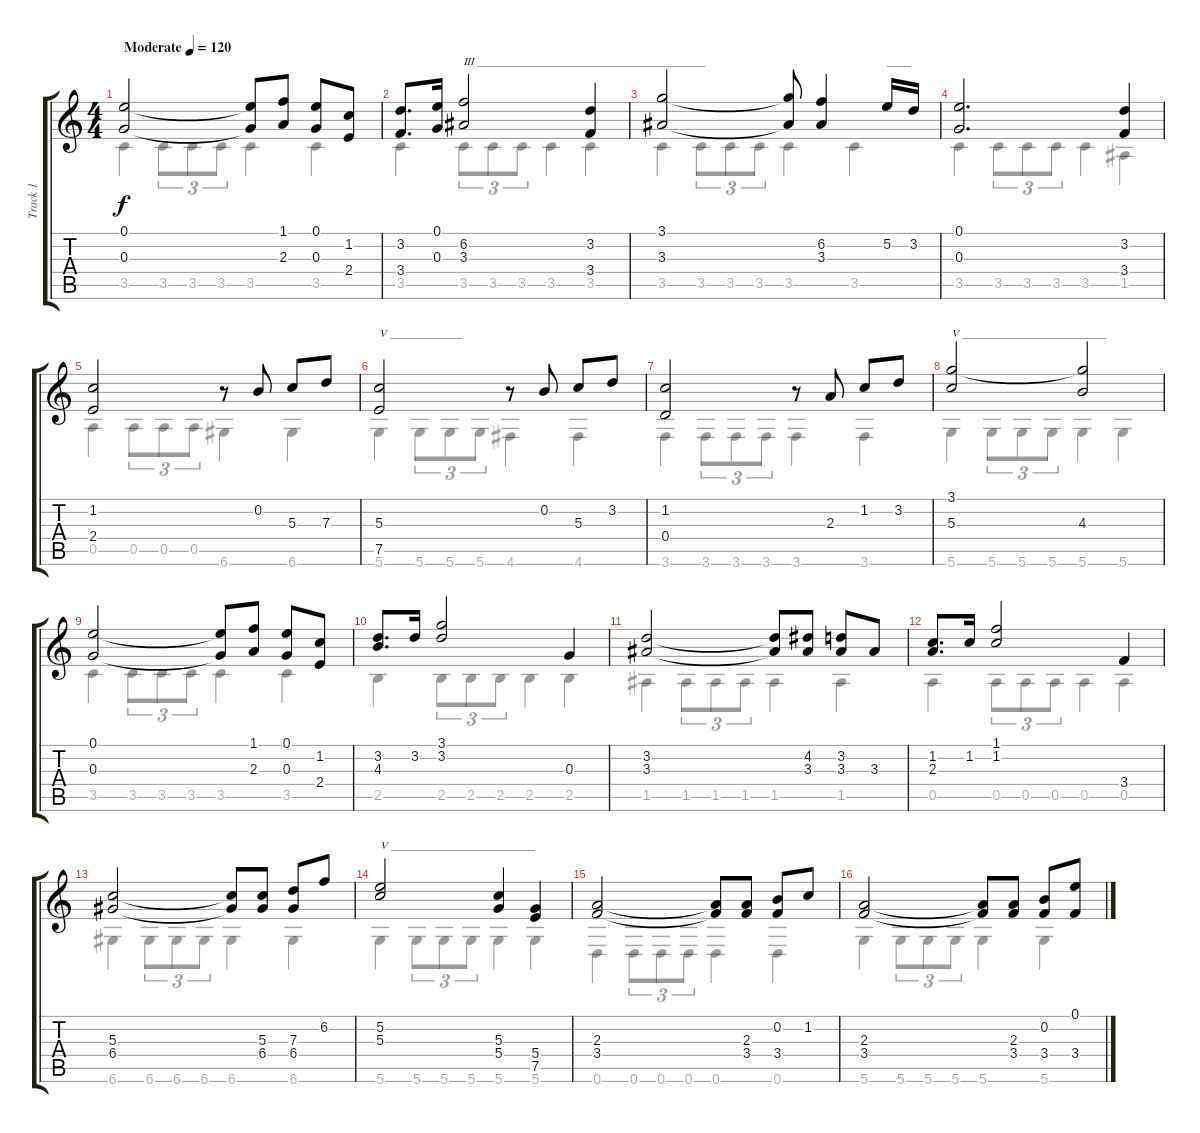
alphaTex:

\track ("Track 1" "Track 1") {instrument acousticguitarsteel}
\staff {score tabs}
\tuning (E4 B3 G3 D3 A2 D2) {hide}
\voice
\ts (4 4)
\tempo (120 "Moderate")
\clef g2
\ks c
(0.1 0.3).2{dy f instrument acousticguitarsteel} (0.1{t} 0.3{t}).8 (1.1 2.3).8 (0.1 0.3).8 (1.2 2.4).8 |
(3.2 3.4).8{d} (0.1 0.3).16 (6.2 3.3).2{txt "III ______________________________________"} (3.2 3.4).4 |
(3.1 3.3).2 (3.1{t} 3.3{t}).8 (6.2 3.3).4 5.2.16{txt "____"} 3.2.16 |
(0.1 0.3).2{d} (3.2 3.4).4 |
(1.2 2.4).2 r.8 0.2.8 5.3.8 7.3.8 |
(5.3 7.5).2{txt "V ____________"} r.8 0.2.8 5.3.8 3.2.8 |
(1.2 0.4).2 r.8 2.3.8 1.2.8 3.2.8 |
(3.1 5.3).2{txt "V ________________________"} (3.1{t} 4.3).2 |
(0.1 0.3).2 (0.1{t} 0.3{t}).8 (1.1 2.3).8 (0.1 0.3).8 (1.2 2.4).8 |
(3.2 4.3).8{d} 3.2.16 (3.1 3.2).2 0.3.4 |
(3.2 3.3).2 (3.2{t} 3.3{t}).8 (4.2 3.3).8 (3.2 3.3).8 3.3.8 |
(1.2 2.3).8{d} 1.2.16 (1.1 1.2).2 3.4.4 |
(5.3 6.4).2 (5.3{t} 6.4{t}).8 (5.3 6.4).8 (7.3 6.4).8 6.2.8 |
(5.2 5.3).2{txt "V ________________________"} (5.3 5.4).4 (5.4 7.5).4 |
(2.3 3.4).2 (2.3{t} 3.4{t}).8 (2.3 3.4).8 (0.2 3.4).8 1.2.8 |
(2.3 3.4).2 (2.3{t} 3.4{t}).8 (2.3 3.4).8 (0.2 3.4).8 (0.1 3.4).8
\voice
\clef g2
\ottava regular
\simile none
\ks c
3.5.4{dy f} 3.5.8{tu (3 2)} 3.5.8{tu (3 2)} 3.5.8{tu (3 2)} 3.5.4 3.5.4 |
3.5.4 3.5.8{tu (3 2)} 3.5.8{tu (3 2)} 3.5.8{tu (3 2)} 3.5.4 3.5.4 |
3.5.4 3.5.8{tu (3 2)} 3.5.8{tu (3 2)} 3.5.8{tu (3 2)} 3.5.4 3.5.4 |
3.5.4 3.5.8{tu (3 2)} 3.5.8{tu (3 2)} 3.5.8{tu (3 2)} 3.5.4 1.5.4 |
0.5.4 0.5.8{tu (3 2)} 0.5.8{tu (3 2)} 0.5.8{tu (3 2)} 6.6.4 6.6.4 |
5.6.4 5.6.8{tu (3 2)} 5.6.8{tu (3 2)} 5.6.8{tu (3 2)} 4.6.4 4.6.4 |
3.6.4 3.6.8{tu (3 2)} 3.6.8{tu (3 2)} 3.6.8{tu (3 2)} 3.6.4 3.6.4 |
5.6.4 5.6.8{tu (3 2)} 5.6.8{tu (3 2)} 5.6.8{tu (3 2)} 5.6.4 5.6.4 |
3.5.4 3.5.8{tu (3 2)} 3.5.8{tu (3 2)} 3.5.8{tu (3 2)} 3.5.4 3.5.4 |
2.5.4 2.5.8{tu (3 2)} 2.5.8{tu (3 2)} 2.5.8{tu (3 2)} 2.5.4 2.5.4 |
1.5.4 1.5.8{tu (3 2)} 1.5.8{tu (3 2)} 1.5.8{tu (3 2)} 1.5.4 1.5.4 |
0.5.4 0.5.8{tu (3 2)} 0.5.8{tu (3 2)} 0.5.8{tu (3 2)} 0.5.4 0.5.4 |
6.6.4 6.6.8{tu (3 2)} 6.6.8{tu (3 2)} 6.6.8{tu (3 2)} 6.6.4 6.6.4 |
5.6.4 5.6.8{tu (3 2)} 5.6.8{tu (3 2)} 5.6.8{tu (3 2)} 5.6.4 5.6.4 |
0.6.4 0.6.8{tu (3 2)} 0.6.8{tu (3 2)} 0.6.8{tu (3 2)} 0.6.4 0.6.4 |
5.6.4 5.6.8{tu (3 2)} 5.6.8{tu (3 2)} 5.6.8{tu (3 2)} 5.6.4 5.6.4
